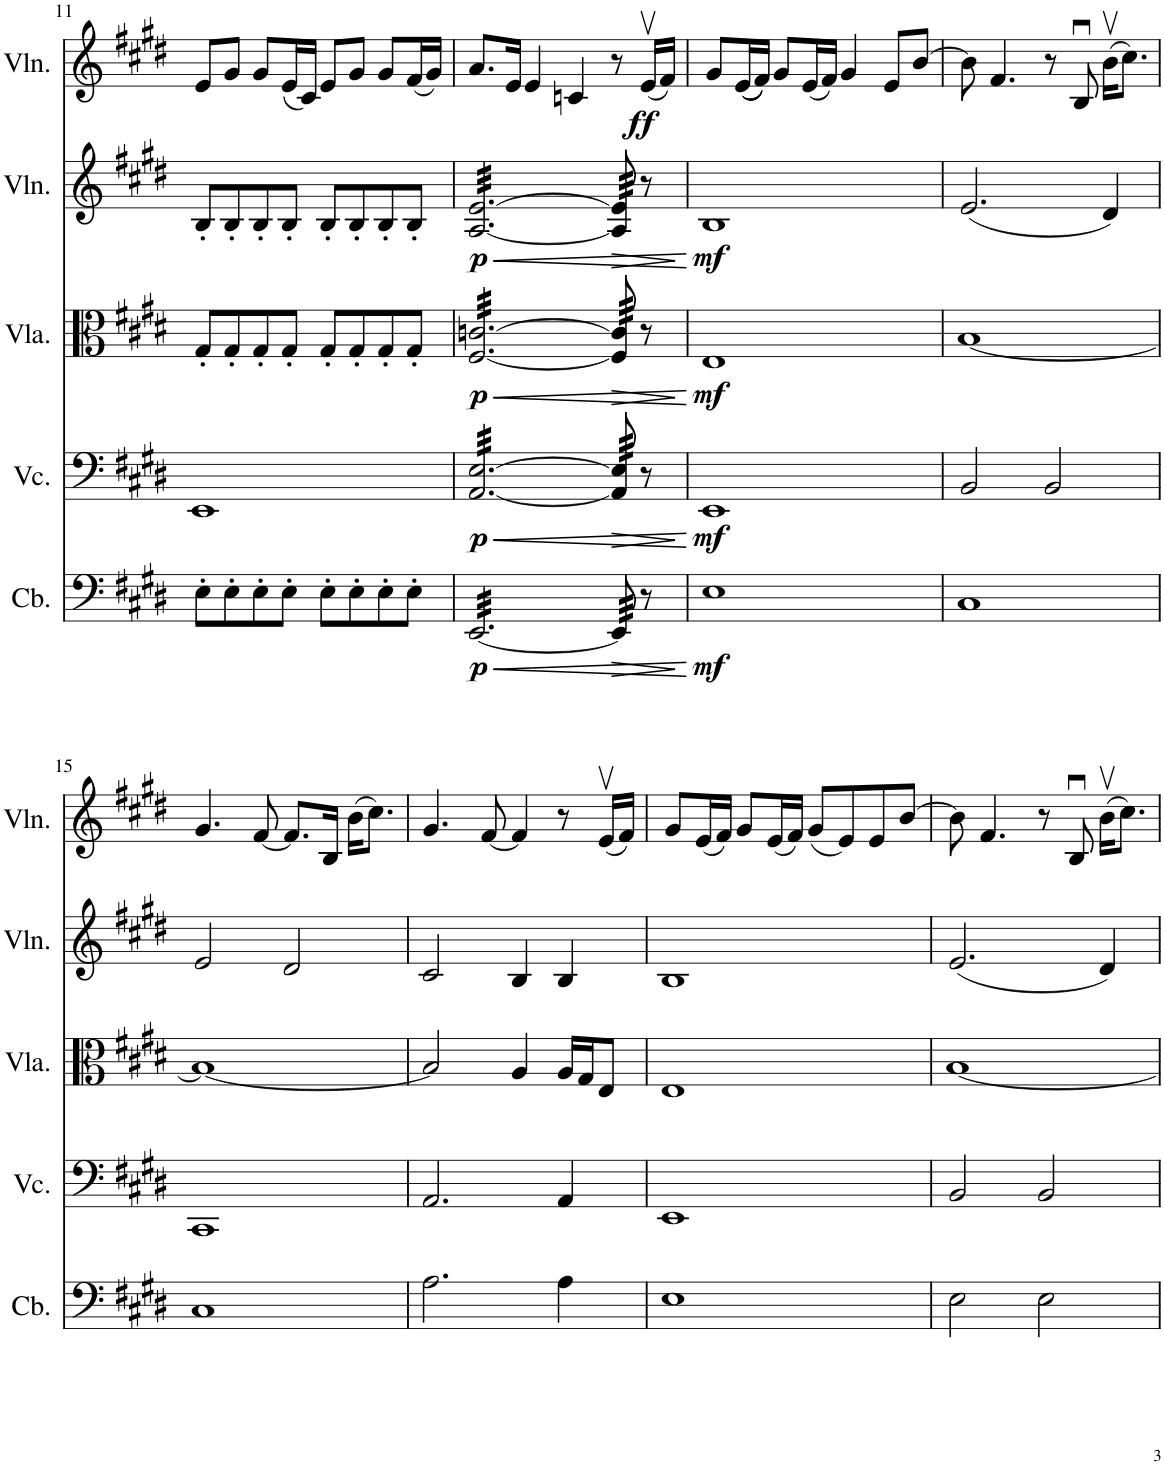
**kern	**dynam	**kern	**dynam	**kern	**dynam	**kern	**dynam	**kern	**dynam
*part5	*part5	*part4	*part4	*part3	*part3	*part2	*part2	*part1	*part1
*staff5	*staff5	*staff4	*staff4	*staff3	*staff3	*staff2	*staff2	*staff1	*staff1
*I"Contrabass	*	*I"Violoncello	*	*I"Viola	*	*I"Violin	*	*I"Violin	*
*I'Cb.	*	*I'Vc.	*	*I'Vla.	*	*I'Vln.	*	*I'Vln.	*
!!LO:PB:g=z
*clefF4	*	*clefF4	*	*clefC3	*	*clefG2	*	*clefG2	*
*Trd7c12	*	*	*	*	*	*	*	*	*
*k[f#c#g#d#]	*	*k[f#c#g#d#]	*	*k[f#c#g#d#]	*	*k[f#c#g#d#]	*	*k[f#c#g#d#]	*
*M4/4	*	*M4/4	*	*M4/4	*	*M4/4	*	*M4/4	*
=11	=11	=11	=11	=11	=11	=11	=11	=11	=11
8E'\L	.	1EE	.	8G#'/L	.	8B'/L	.	8e/L	.
8E'\	.	.	.	8G#'/	.	8B'/	.	8g#/J	.
8E'\	.	.	.	8G#'/	.	8B'/	.	8g#/L	.
8E'\J	.	.	.	8G#'/J	.	8B'/J	.	(16e/L	.
.	.	.	.	.	.	.	.	16c#/JJ)	.
8E'\L	.	.	.	8G#'/L	.	8B'/L	.	8e/L	.
8E'\	.	.	.	8G#'/	.	8B'/	.	8g#/J	.
8E'\	.	.	.	8G#'/	.	8B'/	.	8g#/L	.
8E'\J	.	.	.	8G#'/J	.	8B'/J	.	(16f#/L	.
.	.	.	.	.	.	.	.	16g#/JJ)	.
=12	=12	=12	=12	=12	=12	=12	=12	=12	=12
!	!LO:HP:b	!	!LO:HP:b	!	!LO:HP:b	!	!LO:HP:b	!	!
!	!LO:DY:n=1:b	!	!LO:DY:n=1:b	!	!LO:DY:n=1:b	!	!LO:DY:n=1:b	!	!
*tremolo	*	*	*	*	*	*	*	*	*
*	*	*tremolo	*	*	*	*	*	*	*
*	*	*	*	*tremolo	*	*	*	*	*
*	*	*	*	*	*	*tremolo	*	*	*
[32EE/LLL	< p	[32AA/ [32E/LLL	< p	[32F#/ [32cn/LLL	< p	[32A/ [32e/LLL	< p	8.a/L	.
32EE/	.	32AA/ 32E/	.	32F#/ 32cn/	.	32A/ 32e/	.	.	.
32EE/	.	32AA/ 32E/	.	32F#/ 32cn/	.	32A/ 32e/	.	.	.
32EE/	.	32AA/ 32E/	.	32F#/ 32cn/	.	32A/ 32e/	.	.	.
32EE/	.	32AA/ 32E/	.	32F#/ 32cn/	.	32A/ 32e/	.	.	.
32EE/	.	32AA/ 32E/	.	32F#/ 32cn/	.	32A/ 32e/	.	.	.
32EE/	.	32AA/ 32E/	.	32F#/ 32cn/	.	32A/ 32e/	.	16e/Jk	.
32EE/	.	32AA/ 32E/	.	32F#/ 32cn/	.	32A/ 32e/	.	.	.
32EE/	.	32AA/ 32E/	.	32F#/ 32cn/	.	32A/ 32e/	.	4e/	.
32EE/	.	32AA/ 32E/	.	32F#/ 32cn/	.	32A/ 32e/	.	.	.
32EE/	.	32AA/ 32E/	.	32F#/ 32cn/	.	32A/ 32e/	.	.	.
32EE/	.	32AA/ 32E/	.	32F#/ 32cn/	.	32A/ 32e/	.	.	.
32EE/	.	32AA/ 32E/	.	32F#/ 32cn/	.	32A/ 32e/	.	.	.
32EE/	.	32AA/ 32E/	.	32F#/ 32cn/	.	32A/ 32e/	.	.	.
32EE/	.	32AA/ 32E/	.	32F#/ 32cn/	.	32A/ 32e/	.	.	.
32EE/	.	32AA/ 32E/	.	32F#/ 32cn/	.	32A/ 32e/	.	.	.
32EE/	.	32AA/ 32E/	.	32F#/ 32cn/	.	32A/ 32e/	.	4cn/	.
32EE/	.	32AA/ 32E/	.	32F#/ 32cn/	.	32A/ 32e/	.	.	.
32EE/	.	32AA/ 32E/	.	32F#/ 32cn/	.	32A/ 32e/	.	.	.
32EE/	.	32AA/ 32E/	.	32F#/ 32cn/	.	32A/ 32e/	.	.	.
32EE/	.	32AA/ 32E/	.	32F#/ 32cn/	.	32A/ 32e/	.	.	.
32EE/	.	32AA/ 32E/	.	32F#/ 32cn/	.	32A/ 32e/	.	.	.
32EE/	.	32AA/ 32E/	.	32F#/ 32cn/	.	32A/ 32e/	.	.	.
32EE/JJJ	.	32AA/ 32E/JJJ	.	32F#/ 32cn/JJJ	.	32A/ 32e/JJJ	.	.	.
!	!LO:HP:b	!	!LO:HP:b	!	!LO:HP:b	!	!LO:HP:b	!	!
64EE/]	>	64AA/] 64E/]	>	64F#/] 64c/]	>	64A/] 64e/]	>	8r	.
64EE/	.	64AA/ 64E/	.	64F#/ 64c/	.	64A/ 64e/	.	.	.
64EE/	.	64AA/ 64E/	.	64F#/ 64c/	.	64A/ 64e/	.	.	.
64EE/	.	64AA/ 64E/	.	64F#/ 64c/	.	64A/ 64e/	.	.	.
64EE/	.	64AA/ 64E/	.	64F#/ 64c/	.	64A/ 64e/	.	.	.
64EE/	.	64AA/ 64E/	.	64F#/ 64c/	.	64A/ 64e/	.	.	.
64EE/	.	64AA/ 64E/	.	64F#/ 64c/	.	64A/ 64e/	.	.	.
64EE/	.	64AA/ 64E/	.	64F#/ 64c/	.	64A/ 64e/	.	.	.
*	*	*	*	*	*	*Xtremolo	*	*	*
*	*	*	*	*Xtremolo	*	*	*	*	*
*	*	*Xtremolo	*	*	*	*	*	*	*
*Xtremolo	*	*	*	*	*	*	*	*	*
!	!	!	!	!	!	!	!	!	!LO:DY:b
8r	.	8r	.	8r	.	8r	.	(16ev/LL	ff
.	.	.	.	.	.	.	.	16f#/JJ)	.
.	[ ]	.	[ ]	.	[ ]	.	[ ]	.	.
=13	=13	=13	=13	=13	=13	=13	=13	=13	=13
!	!LO:DY:b	!	!LO:DY:b	!	!LO:DY:b	!	!LO:DY:b	!	!
1E	mf	1EE	mf	1E	mf	1B	mf	8g#/L	.
.	.	.	.	.	.	.	.	(((16e/L	.
.	.	.	.	.	.	.	.	16f#/JJ)))	.
.	.	.	.	.	.	.	.	8g#/L	.
.	.	.	.	.	.	.	.	(16e/L	.
.	.	.	.	.	.	.	.	16f#/JJ)	.
.	.	.	.	.	.	.	.	4g#/	.
.	.	.	.	.	.	.	.	8e/L	.
.	.	.	.	.	.	.	.	[8b/J	.
=14	=14	=14	=14	=14	=14	=14	=14	=14	=14
1C#	.	2BB/	.	[1B	.	(2.e/	.	8b\]	.
.	.	.	.	.	.	.	.	4.f#/	.
.	.	2BB/	.	.	.	.	.	8r	.
.	.	.	.	.	.	.	.	8Bu/	.
.	.	.	.	.	.	4d#/)	.	(16bv\KL	.
.	.	.	.	.	.	.	.	8.cc#\J)	.
!!LO:LB:g=z
=15	=15	=15	=15	=15	=15	=15	=15	=15	=15
1C#	.	1CC#	.	1B_	.	2e/	.	4.g#/	.
.	.	.	.	.	.	.	.	[8f#/	.
.	.	.	.	.	.	2d#/	.	8.f#/L]	.
.	.	.	.	.	.	.	.	16B/Jk	.
.	.	.	.	.	.	.	.	(16b\KL	.
.	.	.	.	.	.	.	.	8.cc#\J)	.
=16	=16	=16	=16	=16	=16	=16	=16	=16	=16
2.A\	.	2.AA/	.	2B/]	.	2c#/	.	4.g#/	.
.	.	.	.	.	.	.	.	[8f#/	.
.	.	.	.	4A/	.	4B/	.	4f#/]	.
4A\	.	4AA/	.	16A/LL	.	4B/	.	8r	.
.	.	.	.	16G#/J	.	.	.	.	.
.	.	.	.	8E/J	.	.	.	(16ev/LL	.
.	.	.	.	.	.	.	.	16f#/JJ)	.
=17	=17	=17	=17	=17	=17	=17	=17	=17	=17
1E	.	1EE	.	1E	.	1B	.	8g#/L	.
.	.	.	.	.	.	.	.	(16e/L	.
.	.	.	.	.	.	.	.	16f#/JJ)	.
.	.	.	.	.	.	.	.	8g#/L	.
.	.	.	.	.	.	.	.	(16e/L	.
.	.	.	.	.	.	.	.	16f#/JJ)	.
.	.	.	.	.	.	.	.	(8g#/L	.
.	.	.	.	.	.	.	.	8e/)	.
.	.	.	.	.	.	.	.	8e/	.
.	.	.	.	.	.	.	.	[8b/J	.
=18	=18	=18	=18	=18	=18	=18	=18	=18	=18
2E\	.	2BB/	.	[1B	.	(2.e/	.	8b\]	.
.	.	.	.	.	.	.	.	4.f#/	.
2E\	.	2BB/	.	.	.	.	.	8r	.
.	.	.	.	.	.	.	.	8Bu/	.
.	.	.	.	.	.	4d#/)	.	(16bv\KL	.
.	.	.	.	.	.	.	.	8.cc#\J)	.
=	=	=	=	=	=	=	=	=	=
*-	*-	*-	*-	*-	*-	*-	*-	*-	*-
